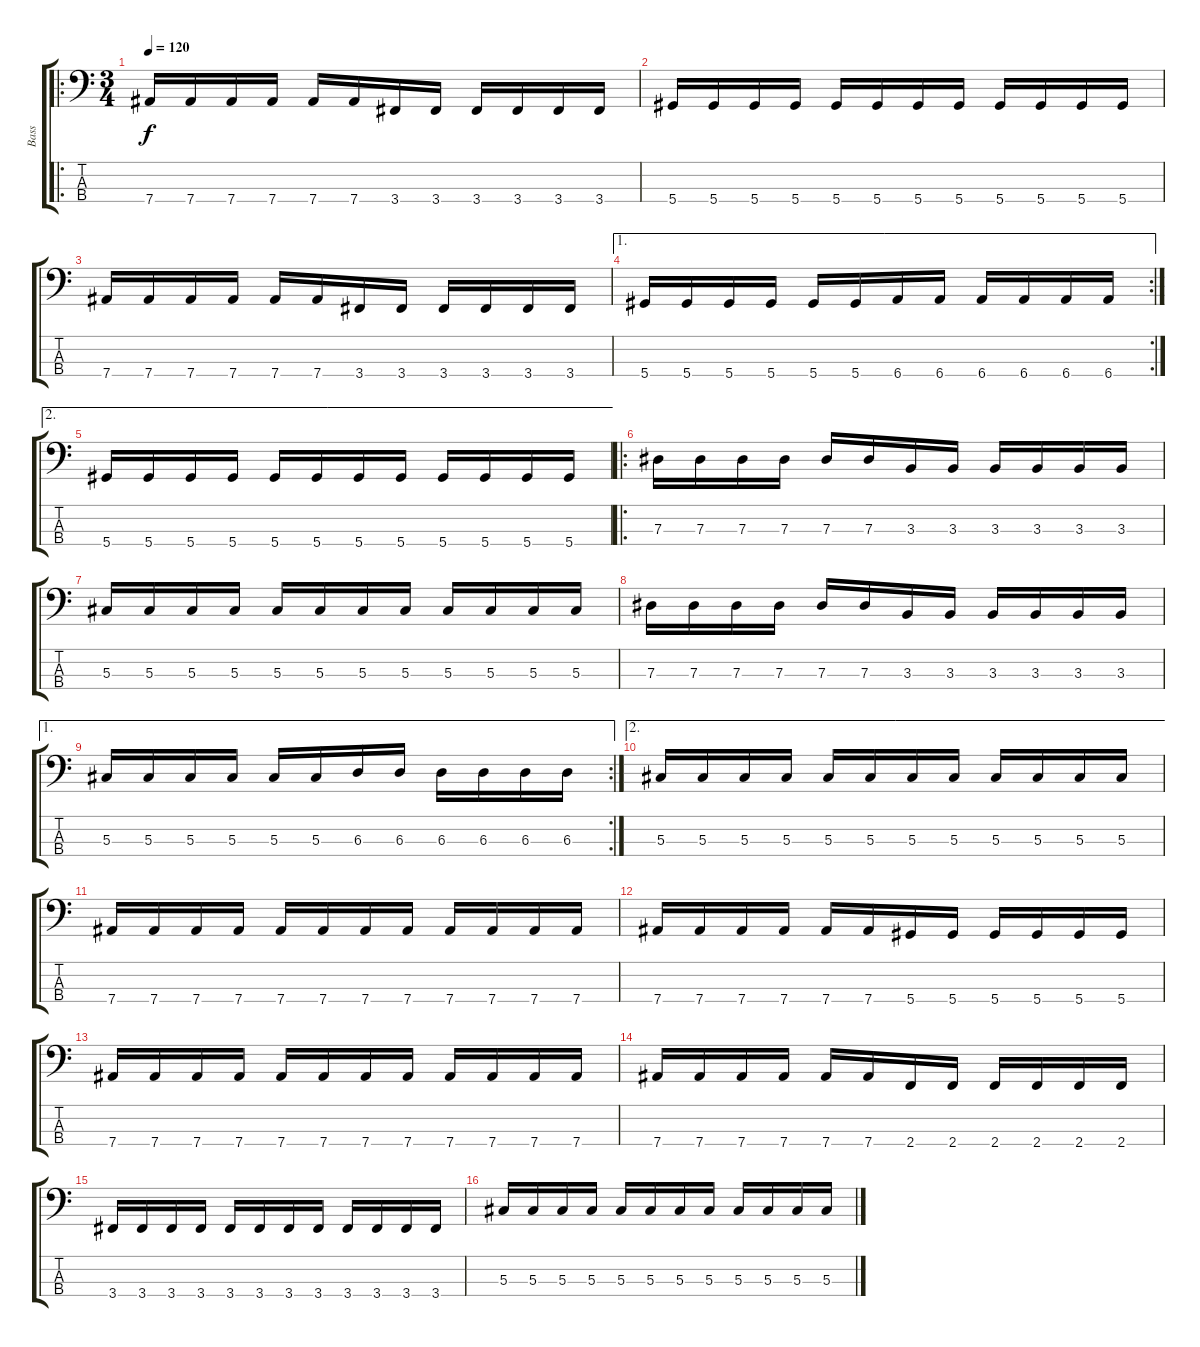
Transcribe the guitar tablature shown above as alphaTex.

\track ("Bass" "Bass") {instrument electricbassfinger}
\staff {score tabs}
\tuning (Gb2 Db2 Ab1 Eb1) {hide}
\ro
\ts (3 4)
\tempo 120
\clef f4
\ks c
7.4.16{dy f} 7.4.16 7.4.16 7.4.16 7.4.16 7.4.16 3.4.16 3.4.16 3.4.16 3.4.16 3.4.16 3.4.16 |
5.4.16 5.4.16 5.4.16 5.4.16 5.4.16 5.4.16 5.4.16 5.4.16 5.4.16 5.4.16 5.4.16 5.4.16 |
7.4.16 7.4.16 7.4.16 7.4.16 7.4.16 7.4.16 3.4.16 3.4.16 3.4.16 3.4.16 3.4.16 3.4.16 |
\ae 1
\rc 2
5.4.16 5.4.16 5.4.16 5.4.16 5.4.16 5.4.16 6.4.16 6.4.16 6.4.16 6.4.16 6.4.16 6.4.16 |
\ae 2
5.4.16 5.4.16 5.4.16 5.4.16 5.4.16 5.4.16 5.4.16 5.4.16 5.4.16 5.4.16 5.4.16 5.4.16 |
\ro
7.3.16 7.3.16 7.3.16 7.3.16 7.3.16 7.3.16 3.3.16 3.3.16 3.3.16 3.3.16 3.3.16 3.3.16 |
5.3.16 5.3.16 5.3.16 5.3.16 5.3.16 5.3.16 5.3.16 5.3.16 5.3.16 5.3.16 5.3.16 5.3.16 |
7.3.16 7.3.16 7.3.16 7.3.16 7.3.16 7.3.16 3.3.16 3.3.16 3.3.16 3.3.16 3.3.16 3.3.16 |
\ae 1
\rc 2
5.3.16 5.3.16 5.3.16 5.3.16 5.3.16 5.3.16 6.3.16 6.3.16 6.3.16 6.3.16 6.3.16 6.3.16 |
\ae 2
5.3.16 5.3.16 5.3.16 5.3.16 5.3.16 5.3.16 5.3.16 5.3.16 5.3.16 5.3.16 5.3.16 5.3.16 |
7.4.16 7.4.16 7.4.16 7.4.16 7.4.16 7.4.16 7.4.16 7.4.16 7.4.16 7.4.16 7.4.16 7.4.16 |
7.4.16 7.4.16 7.4.16 7.4.16 7.4.16 7.4.16 5.4.16 5.4.16 5.4.16 5.4.16 5.4.16 5.4.16 |
7.4.16 7.4.16 7.4.16 7.4.16 7.4.16 7.4.16 7.4.16 7.4.16 7.4.16 7.4.16 7.4.16 7.4.16 |
7.4.16 7.4.16 7.4.16 7.4.16 7.4.16 7.4.16 2.4.16 2.4.16 2.4.16 2.4.16 2.4.16 2.4.16 |
3.4.16 3.4.16 3.4.16 3.4.16 3.4.16 3.4.16 3.4.16 3.4.16 3.4.16 3.4.16 3.4.16 3.4.16 |
5.3.16 5.3.16 5.3.16 5.3.16 5.3.16 5.3.16 5.3.16 5.3.16 5.3.16 5.3.16 5.3.16 5.3.16
